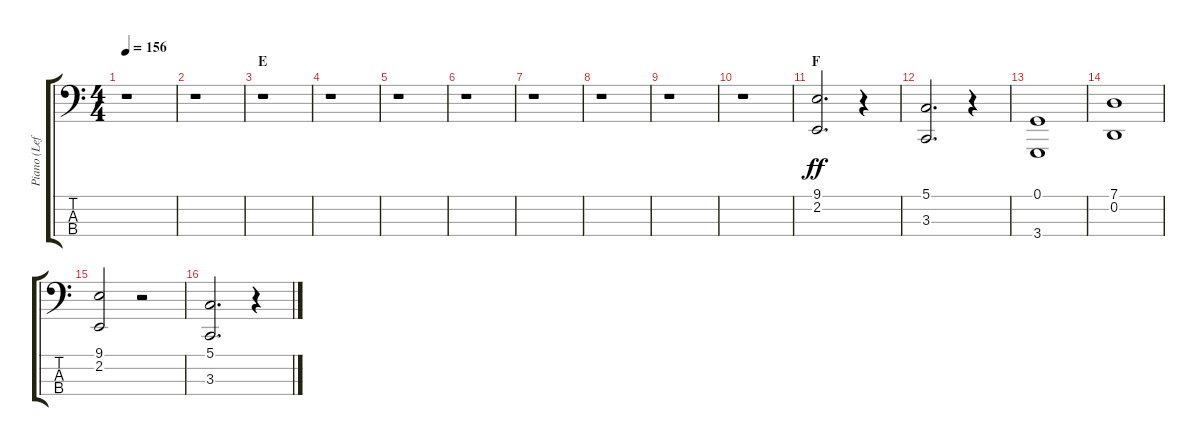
\track ("Piano (Left Hand)" "Piano (Lef") {instrument acousticgrandpiano}
\staff {score tabs}
\tuning (G2 D2 A1 E1) {hide}
\ts (4 4)
\tempo 156
\clef f4
\ks c
r.1{dy ff} |
r.1 |
\section ("" "E")
r.1 |
r.1 |
r.1 |
r.1 |
r.1 |
r.1 |
r.1 |
r.1 |
\section ("" "F")
(9.1 2.2).2{d} r.4 |
(5.1 3.3).2{d} r.4 |
(0.1 3.4).1 |
(7.1 0.2).1 |
(9.1 2.2).2 r.2 |
(5.1 3.3).2{d} r.4
